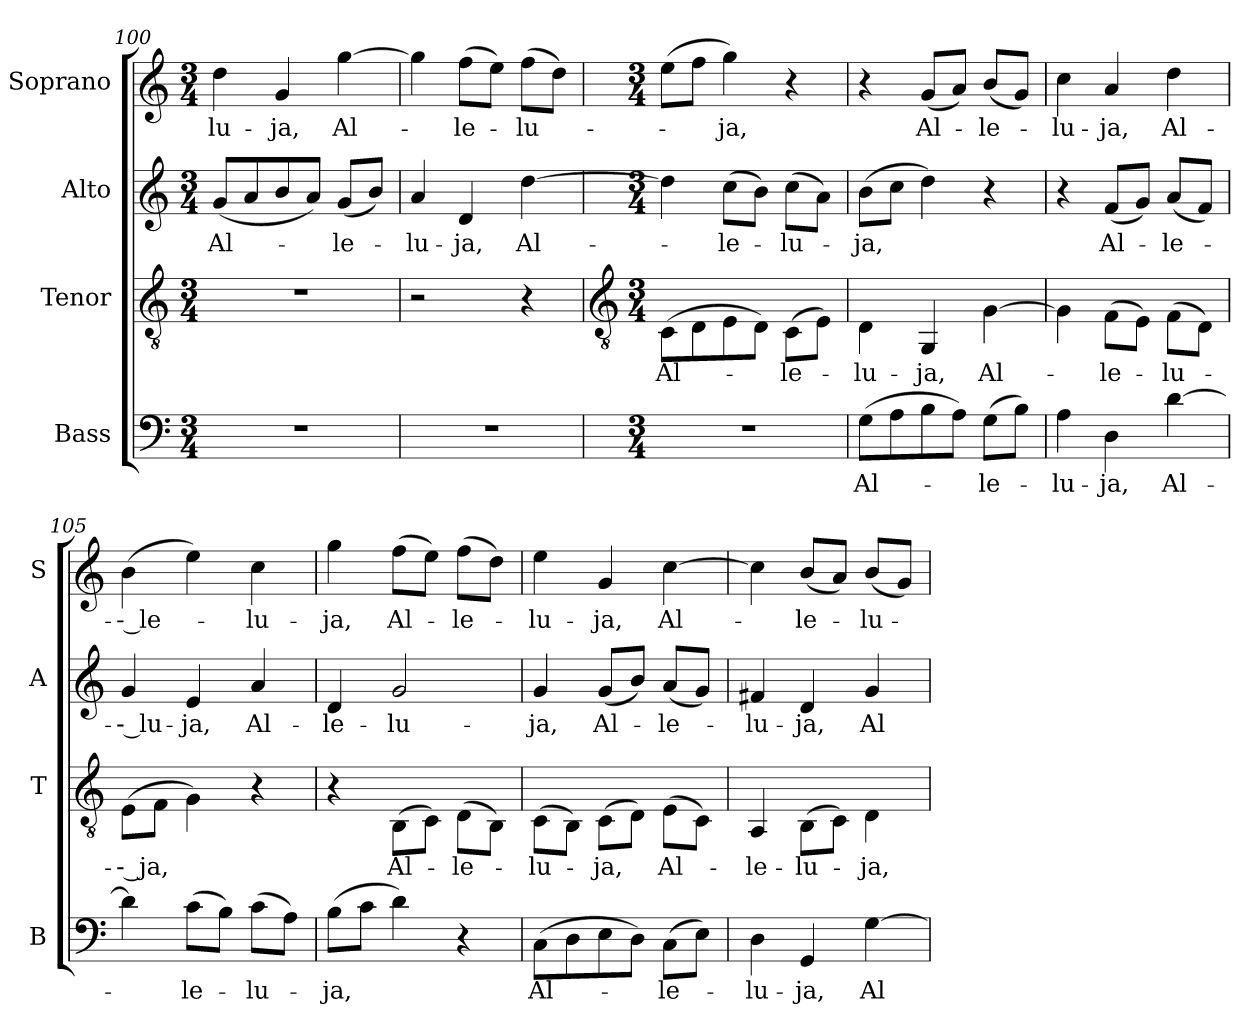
**kern	**text	**kern	**text	**kern	**text	**kern	**text
*part4	*part4	*part3	*part3	*part2	*part2	*part1	*part1
*staff4	*staff4	*staff3	*staff3	*staff2	*staff2	*staff1	*staff1
*I"Bass	*	*I"Tenor	*	*I"Alto	*	*I"Soprano	*
*I'B	*	*I'T	*	*I'A	*	*I'S	*
*clefF4	*	*clefGv2	*	*clefG2	*	*clefG2	*
*k[]	*	*k[]	*	*k[]	*	*k[]	*
*C:	*	*C:	*	*C:	*	*C:	*
*M3/4	*	*M3/4	*	*M3/4	*	*M3/4	*
=100	=100	=100	=100	=100	=100	=100	=100
!LO:N:vis=1	!	!LO:N:vis=1	!	!	!LO:LY:b	!	!LO:LY:b
2.r	.	2.r	.	(<8g/L	Al-	4dd\	-lu-
.	.	.	.	8a/	.	.	.
!	!	!	!	!	!	!	!LO:LY:b
.	.	.	.	8b/	.	4g/	-ja,
.	.	.	.	8a/J)	.	.	.
!	!	!	!	!	!LO:LY:b	!	!LO:LY:b
.	.	.	.	(<8g/L	-le-	[4gg\	Al-
.	.	.	.	8b/J)	.	.	.
=101	=101	=101	=101	=101	=101	=101	=101
!LO:N:vis=1	!	!	!	!	!LO:LY:b	!	!
2.r	.	2r	.	4a/	-lu-	4gg\]	.
!	!	!	!	!	!LO:LY:b	!	!LO:LY:b
.	.	.	.	4d/	-ja,	(>8ff\L	-le-
.	.	.	.	.	.	8ee\J)	.
!	!	!	!	!	!LO:LY:b	!	!LO:LY:b
.	.	4r	.	[4dd\	Al-	(>8ff\L	-lu-
.	.	.	.	.	.	8dd\J)	.
!!LO:LB:g=z
=102	=102	=102	=102	=102	=102	=102	=102
*	*	*clefGv2	*	*	*	*	*
*M3/4	*	*M3/4	*	*M3/4	*	*M3/4	*
!LO:N:vis=1	!	!	!LO:LY:b	!	!	!	!
2.r	.	(>8C\L	Al-	4dd\]	.	(>8ee\L	.
.	.	8D\	.	.	.	8ff\J	.
!	!	!	!	!	!LO:LY:b	!	!LO:LY:b
.	.	8E\	.	(>8cc\L	-le-	4gg\)	-ja,
.	.	8D\J)	.	8b\J)	.	.	.
!	!	!	!LO:LY:b	!	!LO:LY:b	!	!
.	.	(>8C\L	-le-	(>8cc\L	-lu-	4r	.
.	.	8E\J)	.	8a\J)	.	.	.
=103	=103	=103	=103	=103	=103	=103	=103
!	!LO:LY:b	!	!LO:LY:b	!	!LO:LY:b	!	!
(>8G\L	Al-	4D\	-lu-	(>8b\L	-ja,	4r	.
8A\	.	.	.	8cc\J	.	.	.
!	!	!	!LO:LY:b	!	!	!	!LO:LY:b
8B\	.	4GG/	-ja,	4dd\)	.	(<8g/L	Al-
8A\J)	.	.	.	.	.	8a/J)	.
!	!LO:LY:b	!	!LO:LY:b	!	!	!	!LO:LY:b
(>8G\L	-le-	[4G\	Al-	4r	.	(<8b/L	-le-
8B\J)	.	.	.	.	.	8g/J)	.
=104	=104	=104	=104	=104	=104	=104	=104
!	!LO:LY:b	!	!	!	!	!	!LO:LY:b
4A\	-lu-	4G\]	.	4r	.	4cc\	-lu-
!	!LO:LY:b	!	!LO:LY:b	!	!LO:LY:b	!	!LO:LY:b
4D\	-ja,	(>8F\L	-le-	(<8f/L	Al-	4a/	-ja,
.	.	8E\J)	.	8g/J)	.	.	.
!	!LO:LY:b	!	!LO:LY:b	!	!LO:LY:b	!	!LO:LY:b
[4d\	Al-	(>8F\L	-lu-	(<8a/L	-le-	4dd\	Al-
.	.	8D\J)	.	8f/J)	.	.	.
=105	=105	=105	=105	=105	=105	=105	=105
!	!LO:LY:b	!	!LO:LY:b	!	!LO:LY:b	!	!LO:LY:b
4d\]	-­	(>8E\L	-- ja,	4g/	-- lu-	(>4b\	-- le-
.	.	8F\J	.	.	.	.	.
!	!LO:LY:b	!	!	!	!LO:LY:b	!	!
(>8c\L	le-	4G\)	.	4e/	-ja,	4ee\)	.
8B\J)	.	.	.	.	.	.	.
!	!LO:LY:b	!	!	!	!LO:LY:b	!	!LO:LY:b
(>8c\L	-lu-	4r	.	4a/	Al-	4cc\	-lu-
8A\J)	.	.	.	.	.	.	.
=106	=106	=106	=106	=106	=106	=106	=106
!	!LO:LY:b	!	!	!	!LO:LY:b	!	!LO:LY:b
(>8B\L	-ja,	4r	.	4d/	-le-	4gg\	-ja,
8c\J	.	.	.	.	.	.	.
!	!	!	!LO:LY:b	!	!LO:LY:b	!	!LO:LY:b
4d\)	.	(>8BB\L	Al-	2g/	-lu-	(>8ff\L	Al-
.	.	8C\J)	.	.	.	8ee\J)	.
!	!	!	!LO:LY:b	!	!	!	!LO:LY:b
4r	.	(>8D\L	-le-	.	.	(>8ff\L	-le-
.	.	8BB\J)	.	.	.	8dd\J)	.
=107	=107	=107	=107	=107	=107	=107	=107
!	!LO:LY:b	!	!LO:LY:b	!	!LO:LY:b	!	!LO:LY:b
(>8C\L	Al-	(>8C\L	-lu-	4g/	-ja,	4ee\	-lu-
8D\	.	8BB\J)	.	.	.	.	.
!	!	!	!LO:LY:b	!	!LO:LY:b	!	!LO:LY:b
8E\	.	(>8C\L	-ja,	(<8g/L	Al-	4g/	-ja,
8D\J)	.	8D\J)	.	8b/J)	.	.	.
!	!LO:LY:b	!	!LO:LY:b	!	!LO:LY:b	!	!LO:LY:b
(>8C\L	-le-	(>8E\L	Al-	(<8a/L	-le-	[4cc\	Al-
8E\J)	.	8C\J)	.	8g/J)	.	.	.
=108	=108	=108	=108	=108	=108	=108	=108
!	!LO:LY:b	!	!LO:LY:b	!	!LO:LY:b	!	!
4D\	-lu-	4AA/	-le-	4f#X/	-lu-	4cc\]	.
!	!LO:LY:b	!	!LO:LY:b	!	!LO:LY:b	!	!LO:LY:b
4GG/	-ja,	(>8BB\L	-lu-	4d/	-ja,	(<8b/L	-le-
.	.	8C\J)	.	.	.	8a/J)	.
!	!LO:LY:b	!	!LO:LY:b	!	!LO:LY:b	!	!LO:LY:b
[4G\	Al-	4D\	-ja,	4g/	Al-	(<8b/L	-lu-
.	.	.	.	.	.	8g/J)	.
=	=	=	=	=	=	=	=
*-	*-	*-	*-	*-	*-	*-	*-
